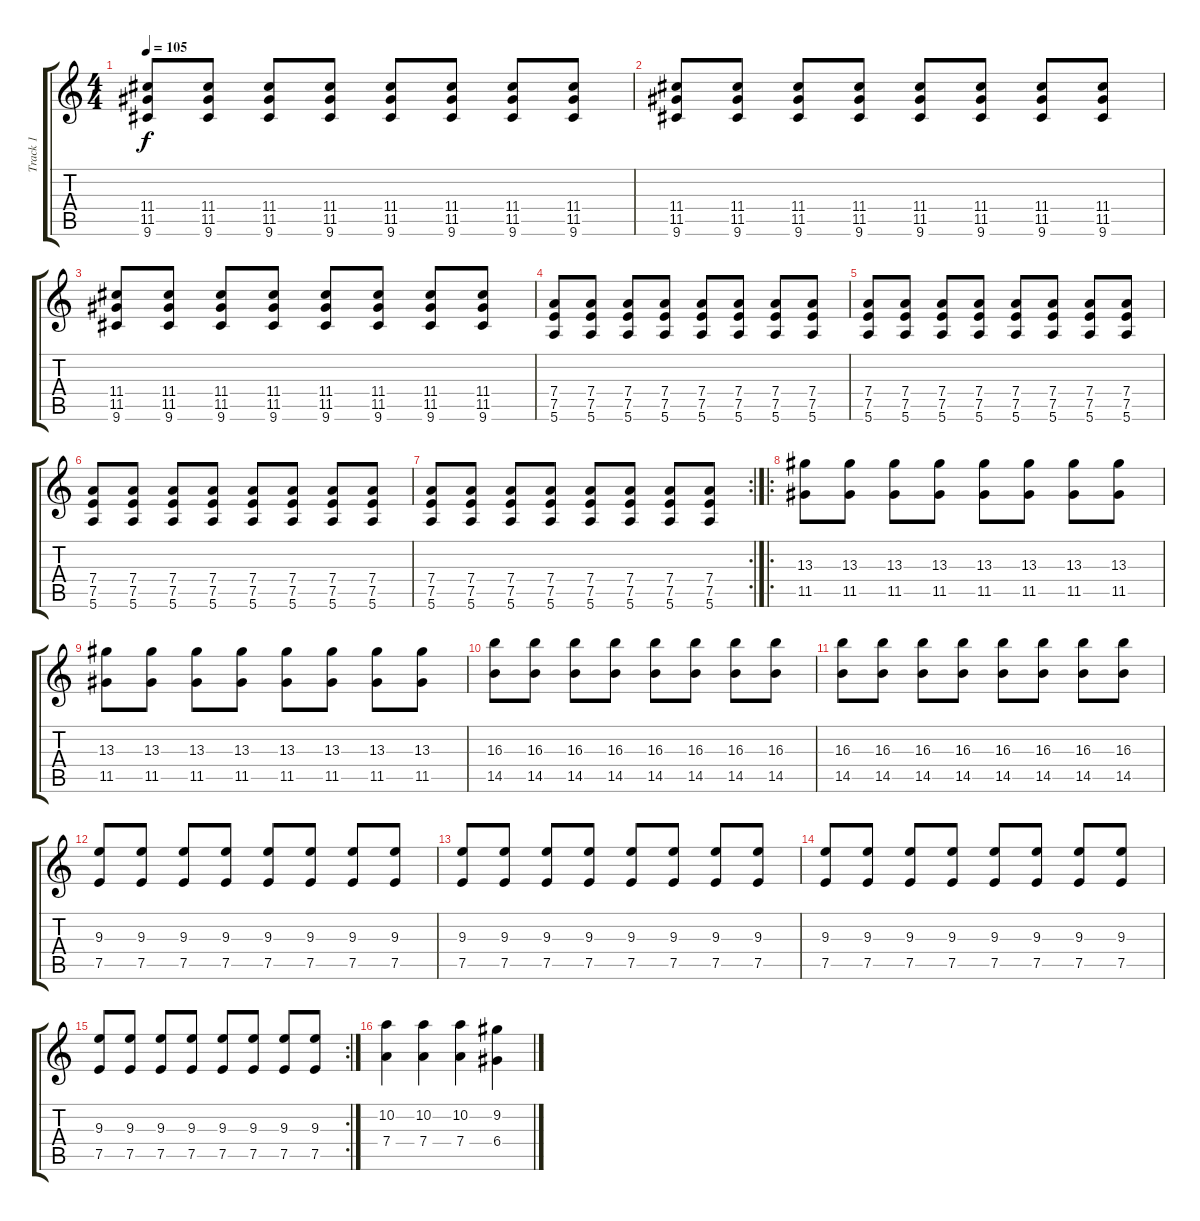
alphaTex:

\track ("Track 1" "Track 1") {instrument distortionguitar}
\staff {score tabs}
\tuning (E4 B3 G3 D3 A2 E2) {hide}
\ts (4 4)
\tempo 105
\clef g2
\ks c
(11.4 11.5 9.6).8{dy f} (11.4 11.5 9.6).8 (11.4 11.5 9.6).8 (11.4 11.5 9.6).8 (11.4 11.5 9.6).8 (11.4 11.5 9.6).8 (11.4 11.5 9.6).8 (11.4 11.5 9.6).8 |
(11.4 11.5 9.6).8 (11.4 11.5 9.6).8 (11.4 11.5 9.6).8 (11.4 11.5 9.6).8 (11.4 11.5 9.6).8 (11.4 11.5 9.6).8 (11.4 11.5 9.6).8 (11.4 11.5 9.6).8 |
(11.4 11.5 9.6).8 (11.4 11.5 9.6).8 (11.4 11.5 9.6).8 (11.4 11.5 9.6).8 (11.4 11.5 9.6).8 (11.4 11.5 9.6).8 (11.4 11.5 9.6).8 (11.4 11.5 9.6).8 |
(7.4 7.5 5.6).8 (7.4 7.5 5.6).8 (7.4 7.5 5.6).8 (7.4 7.5 5.6).8 (7.4 7.5 5.6).8 (7.4 7.5 5.6).8 (7.4 7.5 5.6).8 (7.4 7.5 5.6).8 |
(7.4 7.5 5.6).8 (7.4 7.5 5.6).8 (7.4 7.5 5.6).8 (7.4 7.5 5.6).8 (7.4 7.5 5.6).8 (7.4 7.5 5.6).8 (7.4 7.5 5.6).8 (7.4 7.5 5.6).8 |
(7.4 7.5 5.6).8 (7.4 7.5 5.6).8 (7.4 7.5 5.6).8 (7.4 7.5 5.6).8 (7.4 7.5 5.6).8 (7.4 7.5 5.6).8 (7.4 7.5 5.6).8 (7.4 7.5 5.6).8 |
\rc 2
(7.4 7.5 5.6).8 (7.4 7.5 5.6).8 (7.4 7.5 5.6).8 (7.4 7.5 5.6).8 (7.4 7.5 5.6).8 (7.4 7.5 5.6).8 (7.4 7.5 5.6).8 (7.4 7.5 5.6).8 |
\ro
(13.3 11.5).8 (13.3 11.5).8 (13.3 11.5).8 (13.3 11.5).8 (13.3 11.5).8 (13.3 11.5).8 (13.3 11.5).8 (13.3 11.5).8 |
(13.3 11.5).8 (13.3 11.5).8 (13.3 11.5).8 (13.3 11.5).8 (13.3 11.5).8 (13.3 11.5).8 (13.3 11.5).8 (13.3 11.5).8 |
(16.3 14.5).8 (16.3 14.5).8 (16.3 14.5).8 (16.3 14.5).8 (16.3 14.5).8 (16.3 14.5).8 (16.3 14.5).8 (16.3 14.5).8 |
(16.3 14.5).8 (16.3 14.5).8 (16.3 14.5).8 (16.3 14.5).8 (16.3 14.5).8 (16.3 14.5).8 (16.3 14.5).8 (16.3 14.5).8 |
(9.3 7.5).8 (9.3 7.5).8 (9.3 7.5).8 (9.3 7.5).8 (9.3 7.5).8 (9.3 7.5).8 (9.3 7.5).8 (9.3 7.5).8 |
(9.3 7.5).8 (9.3 7.5).8 (9.3 7.5).8 (9.3 7.5).8 (9.3 7.5).8 (9.3 7.5).8 (9.3 7.5).8 (9.3 7.5).8 |
(9.3 7.5).8 (9.3 7.5).8 (9.3 7.5).8 (9.3 7.5).8 (9.3 7.5).8 (9.3 7.5).8 (9.3 7.5).8 (9.3 7.5).8 |
\rc 2
(9.3 7.5).8 (9.3 7.5).8 (9.3 7.5).8 (9.3 7.5).8 (9.3 7.5).8 (9.3 7.5).8 (9.3 7.5).8 (9.3 7.5).8 |
(10.2 7.4).4 (10.2 7.4).4 (10.2 7.4).4 (9.2 6.4).4
